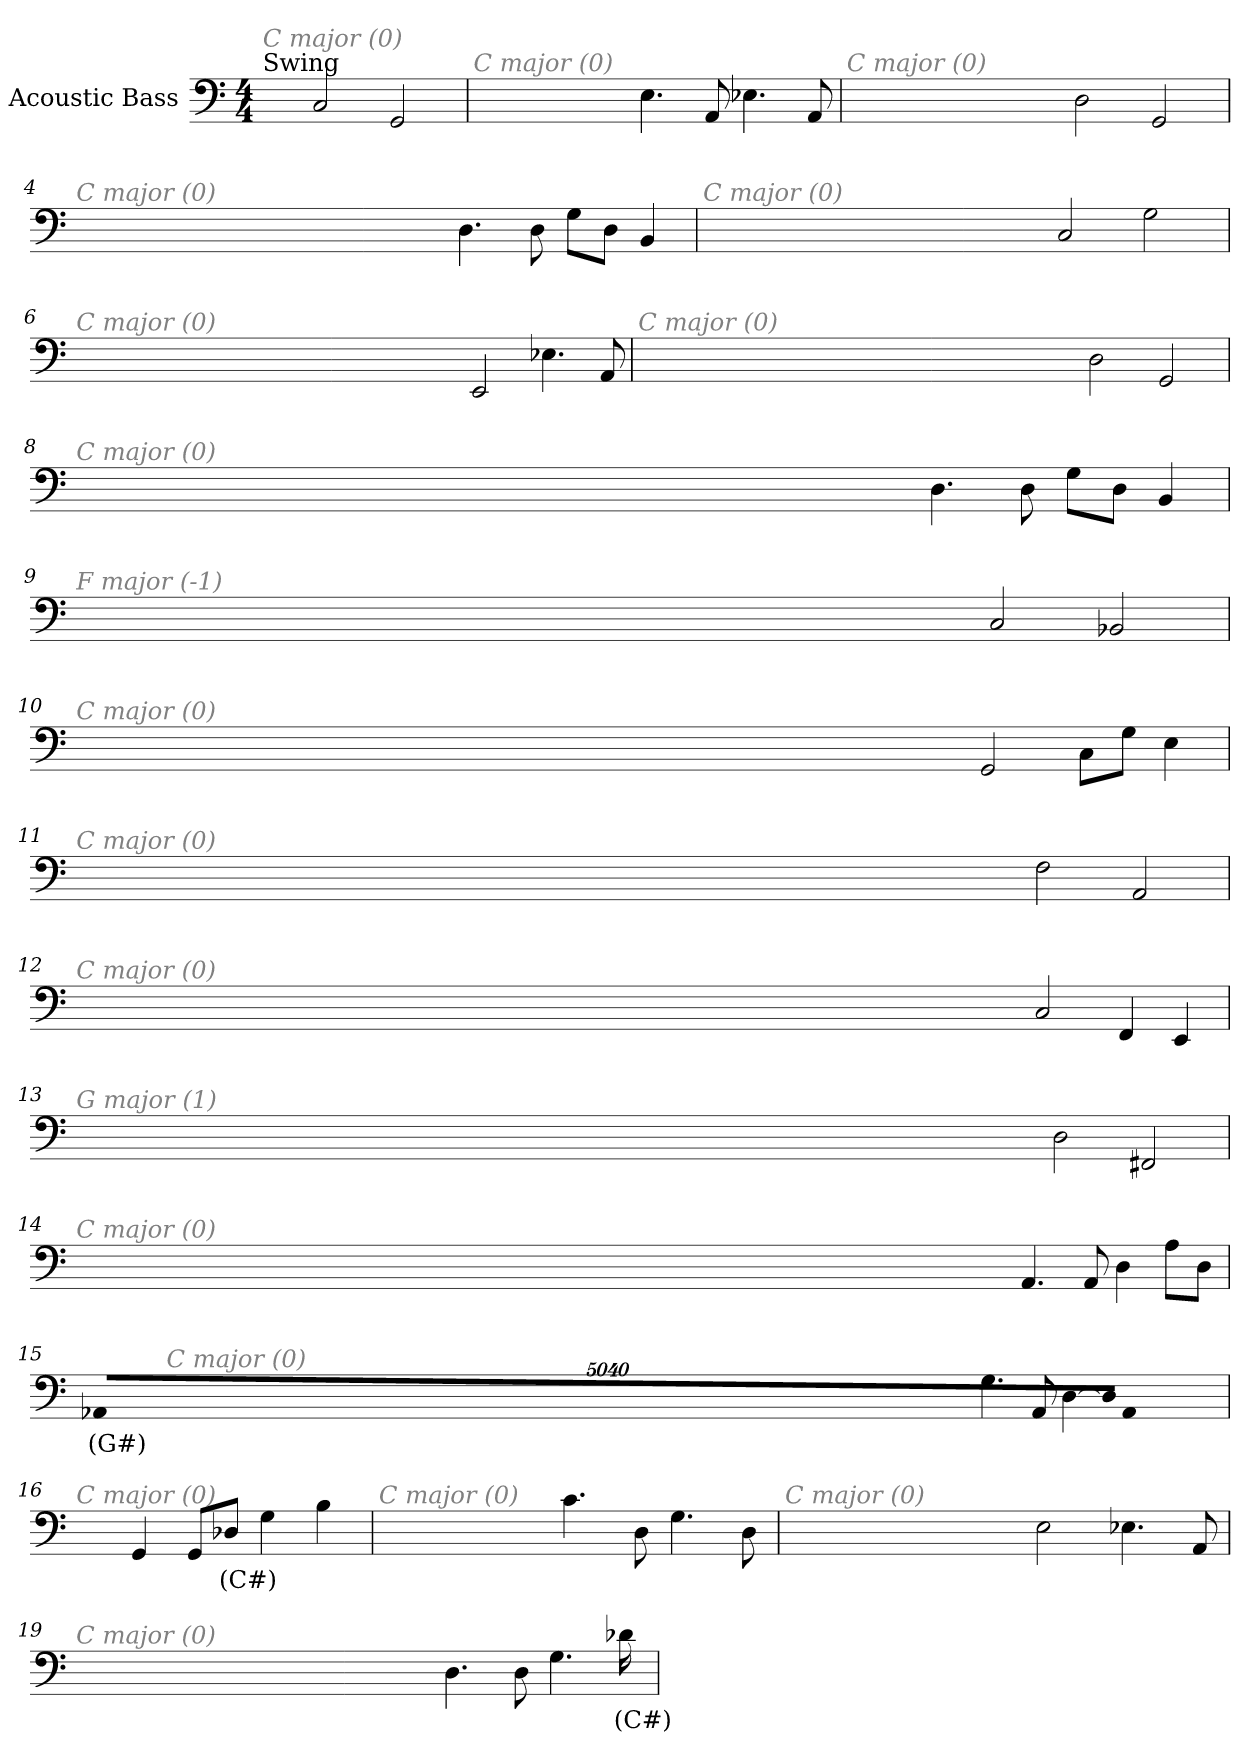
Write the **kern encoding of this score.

**kern	**text
*part1	*part1
*staff1	*staff1
*I"Acoustic Bass	*
*clefF4	*
*ITrd7c12	*
*k[]	*
*C:	*
*M4/4	*
*MM117	*
=1	=1
!LO:TX:a:t=Swing	!
!LO:TX:i:color=#808080:t=C major (0)	!
2CC	.
2GGG	.
=2	=2
!LO:TX:i:color=#808080:t=C major (0)	!
4.EE	.
8AAA	.
4.EE-X	.
8AAA	.
=3	=3
!LO:TX:i:color=#808080:t=C major (0)	!
2DD	.
2GGG	.
=4	=4
!LO:TX:i:color=#808080:t=C major (0)	!
4.DD	.
8DD	.
8GGL	.
8DDJ	.
4BBB	.
=5	=5
!LO:TX:i:color=#808080:t=C major (0)	!
2CC	.
2GG	.
=6	=6
!LO:TX:i:color=#808080:t=C major (0)	!
2EEE	.
4.EE-X	.
8AAA	.
=7	=7
!LO:TX:i:color=#808080:t=C major (0)	!
2DD	.
2GGG	.
=8	=8
!LO:TX:i:color=#808080:t=C major (0)	!
4.DD	.
8DD	.
8GGL	.
8DDJ	.
4BBB	.
=9	=9
!LO:TX:i:color=#808080:t=F major (-1)	!
2CC	.
2BBB-X	.
=10	=10
!LO:TX:i:color=#808080:t=C major (0)	!
2GGG	.
8CCL	.
8GGJ	.
4EE	.
=11	=11
!LO:TX:i:color=#808080:t=C major (0)	!
2FF	.
2AAA	.
=12	=12
!LO:TX:i:color=#808080:t=C major (0)	!
2CC	.
4FFF	.
4EEE	.
=13	=13
!LO:TX:i:color=#808080:t=G major (1)	!
2DD	.
2FFF#X	.
=14	=14
!LO:TX:i:color=#808080:t=C major (0)	!
4.AAA	.
8AAA	.
4DD	.
8AAL	.
8DDJ	.
=15	=15
!LO:TX:i:color=#808080:t=C major (0)	!
4.GG	.
8AAA	.
[4DD	.
!LO:N:vis=8	!
40320%3347DDL]	.
!LO:N:vis=8	!
40320%3347AAA	.
!LO:N:vis=8	!
40320%3347AAA-XiJ	(G#)
=16	=16
!LO:TX:i:color=#808080:t=C major (0)	!
4GGG	.
8GGGL	.
8DD-XiJ	(C#)
4GG	.
4BB	.
=17	=17
!LO:TX:i:color=#808080:t=C major (0)	!
4.C	.
8DD	.
4.GG	.
8DD	.
=18	=18
!LO:TX:i:color=#808080:t=C major (0)	!
2EE	.
4.EE-X	.
8AAA	.
=19	=19
!LO:TX:i:color=#808080:t=C major (0)	!
4.DD	.
8DD	.
4.GG	.
16D-Xi	(C#)
=	=
*-	*-
